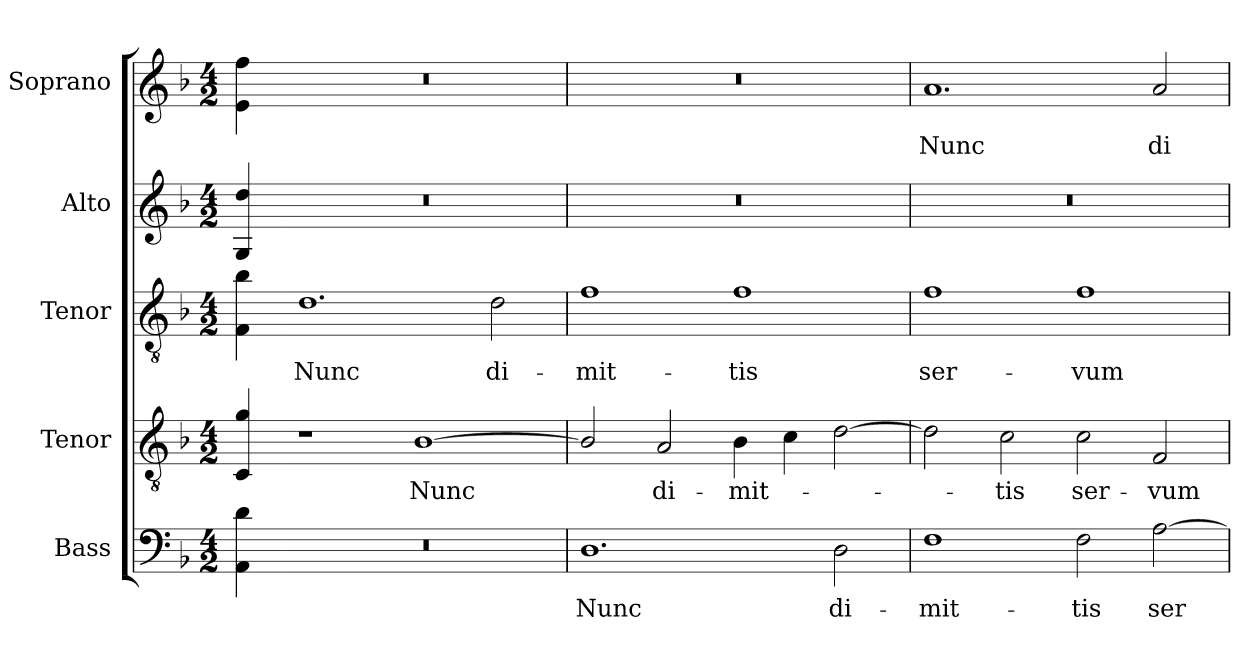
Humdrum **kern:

**kern	**text	**kern	**text	**kern	**text	**kern	**kern	**text
*part5	*part5	*part4	*part4	*part3	*part3	*part2	*part1	*part1
*staff5	*staff5	*staff4	*staff4	*staff3	*staff3	*staff2	*staff1	*staff1
*I"Bass	*	*I"Tenor	*	*I"Tenor	*	*I"Alto	*I"Soprano	*
*I'B.	*	*I'T.	*	*I'T.	*	*I'A.	*I'S.	*
!!LO:PB:g=z
*clefF4	*	*clefGv2	*	*clefGv2	*	*clefG2	*clefG2	*
*	*	*ITrd7c12	*	*ITrd7c12	*	*	*	*
*k[b-]	*	*k[b-]	*	*k[b-]	*	*k[b-]	*k[b-]	*
*F:	*	*F:	*	*F:	*	*F:	*F:	*
*M4/2	*	*M4/2	*	*M4/2	*	*M4/2	*M4/2	*
=	=	=	=	=	=	=	=	=
4AAi\ 4di	.	4CCi/ 4Gi	.	4FFi\ 4B-i	.	4Gi/ 4ddi	4ei\ 4ffi	.
=1-	=1-	=1-	=1-	=1-	=1-	=1-	=1-	=1-
!LO:N:vis=1	!	!	!	!	!	!	!	!
!	!	!	!	!	!LO:LY:b:color=#000000	!LO:N:vis=1	!LO:N:vis=1	!
0r	.	1r	.	1.Di	Nunc	0r	0r	.
!	!	!	!LO:LY:b:color=#000000	!	!	!	!	!
.	.	[1BB-i	Nunc	.	.	.	.	.
!	!	!	!	!	!LO:LY:b:color=#000000	!	!	!
.	.	.	.	2Di\	di-	.	.	.
=2	=2	=2	=2	=2	=2	=2	=2	=2
!	!LO:LY:b:color=#000000	!	!	!	!	!	!	!
!	!	!	!	!	!LO:LY:b:color=#000000	!LO:N:vis=1	!LO:N:vis=1	!
1.Di	Nunc	2BB-i/]	.	1Fi	-mit-	0r	0r	.
!	!	!	!LO:LY:b:color=#000000	!	!	!	!	!
.	.	2AAi/	di-	.	.	.	.	.
!	!	!	!LO:LY:b:color=#000000	!	!	!	!	!
!	!	!	!	!	!LO:LY:b:color=#000000	!	!	!
.	.	4BB-i\	-mit-	1Fi	-tis	.	.	.
.	.	4Ci\	.	.	.	.	.	.
!	!LO:LY:b:color=#000000	!	!	!	!	!	!	!
2Di\	di-	[2Di\	.	.	.	.	.	.
=3	=3	=3	=3	=3	=3	=3	=3	=3
!	!LO:LY:b:color=#000000	!	!	!	!	!	!	!
!	!	!	!	!	!LO:LY:b:color=#000000	!LO:N:vis=1	!	!
!	!	!	!	!	!	!	!	!LO:LY:b:color=#000000
1Fi	-mit-	2Di\]	.	1Fi	ser-	0r	1.ai	Nunc
!	!	!	!LO:LY:b:color=#000000	!	!	!	!	!
.	.	2Ci\	-tis	.	.	.	.	.
!	!LO:LY:b:color=#000000	!	!	!	!	!	!	!
!	!	!	!LO:LY:b:color=#000000	!	!	!	!	!
!	!	!	!	!	!LO:LY:b:color=#000000	!	!	!
2Fi\	-tis	2Ci\	ser-	1Fi	-vum	.	.	.
!	!LO:LY:b:color=#000000	!	!	!	!	!	!	!
!	!	!	!LO:LY:b:color=#000000	!	!	!	!	!
!	!	!	!	!	!	!	!	!LO:LY:b:color=#000000
[2Ai\	ser-	2FFi/	-vum	.	.	.	2ai/	di-
=	=	=	=	=	=	=	=	=
*-	*-	*-	*-	*-	*-	*-	*-	*-
